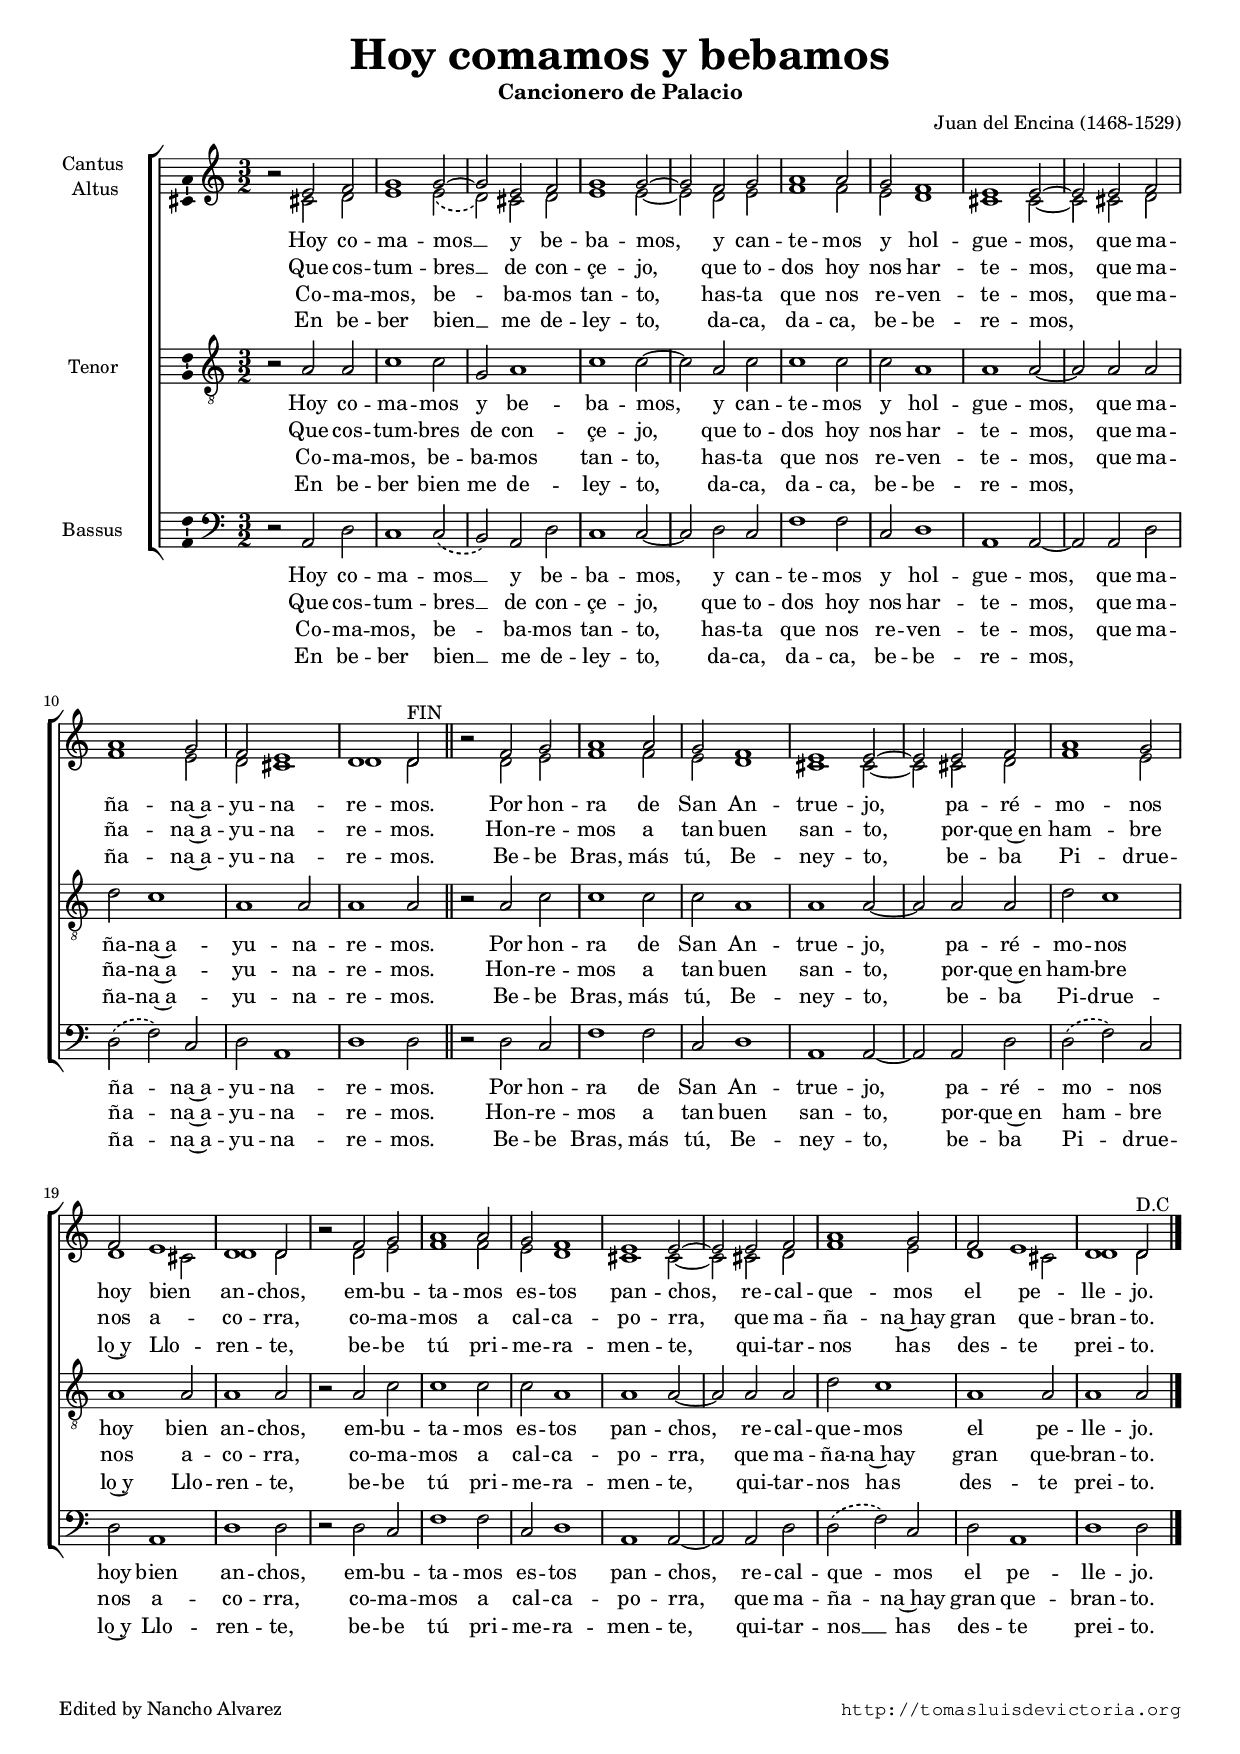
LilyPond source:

\version "2.18.0"

#(set-default-paper-size "a4")
#(set-global-staff-size 16.4)
#(ly:set-option 'point-and-click #f)
%mobile -s14.0 -i1.5

italicas=\override LyricText.font-shape = #'italic
rectas=\override LyricText.font-shape = #'upright
ss=\once \set suggestAccidentals = ##t
mtempo={\tempo 4 = 100}
mtempob={\tempo 4 = 50}
mt=#(define-music-function (parser location offset) (number?) ; move lyric text
      #{ \once \override LyricText.X-offset = -$offset #})


htitle="Hoy comamos y bebamos"
hcomposer="Encina"

\header {
	title=\markup{\fontsize #3 "Hoy comamos y bebamos"}
	subtitle="Cancionero de Palacio"
	%subsubtitle=\markup{\null \vspace #1 }
	composer="Juan del Encina (1468-1529)"
        pdfauthor=\composer
	%opus="(-)"
	%poet=\markup{"Cancionero de Palacio"}
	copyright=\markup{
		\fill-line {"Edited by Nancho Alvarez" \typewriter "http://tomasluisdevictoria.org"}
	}
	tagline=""
}


global={\key c \major \time 3/2  \skip 1*3/2*12 \bar "||" \skip 1*3/2*16 \bar "|."
}

cantus={
  <<{\voiceOne 
	b'2\rest e' f' |
	g'1 g'2 ~ |
	g' e' f' |
	g'1 g'2 ~ |
%5
	g' f' g' |
	a'1 a'2 |
	g' f'1 |
	e' e'2 ~ |
	e' e' f' |
%10
	a'1 g'2 |
	f' e'1 |
	d' d'2^"FIN" |
	b'\rest f' g' |
	a'1 a'2 |
%15
	g' f'1 |
	e' e'2 ~ |
	e' e' f' |
	a'1 g'2 |
	f' e'1 |
%20
	d' d'2
	b'\rest f' g' |
	a'1 a'2 |
%15
	g' f'1 |
	e' e'2 ~ |
	e' e' f' |
	a'1 g'2 |
	f' e'1 |
%20
	d' d'2^"D.C"
}

\new Voice{ \voiceTwo 
	s2 cis' d' |
	\phrasingSlurDashed
	e'1 e'2\( |
	d'\) cis' d' |
	e'1 e'2 ~ |
%5
	e' d' e' |
	f'1 f'2 |
	e' d'1 |
	cis' cis'2 ~ |
	cis' cis' d' |
%10
	f'1 e'2 |
	d' cis'1 |
	d' d'2 |
	s d' e' |
	f'1 f'2 |
%15
	e' d'1 |
	cis' cis'2 ~ |
	cis' cis' d' |
	f'1 e'2 |
	d'1 cis'2 |
%20
	d'1 d'2
	s d' e' |
	f'1 f'2 |
%15
	e' d'1 |
	cis' cis'2 ~ |
	cis' cis' d' |
	f'1 e'2 |
	d'1 cis'2 |
%20
	d'1 d'2
}
  >>
}

tenor={
	r2 a a |
	c'1 c'2 |
	g a1 |
	c' c'2 ~ |
%5
	c' a c' |
	c'1 c'2 |
	c' a1 |
	a a2 ~ |
	a a a |
%10
	d' c'1 |
	a a2 |
	a1 a2 |
	r a c' |
	c'1 c'2 |
%15
	c' a1 |
	a a2 ~ |
	a a a |
	d' c'1 |
	a a2 |
%20
	a1 a2
	r a c' |
	c'1 c'2 |
%15
	c' a1 |
	a a2 ~ |
	a a a |
	d' c'1 |
	a a2 |
%20
	a1 a2
}

bassus={
	r2 a, d |
	\phrasingSlurDashed
	c1 c2\( |
	b,\) a, d |
	c1 c2 ~ |
%5
	c d c |
	f1 f2 |
	c d1 |
	a, a,2 ~ |
	a, a, d |
%10
	d\( f\) c |
	d a,1 |
	d d2 |
	r d c |
	f1 f2 |
%15
	c d1 |
	a, a,2 ~ |
	a, a, d |
	d\( f\) c |
	d a,1 |
%20
	d d2
	r d c |
	f1 f2 |
%15
	c d1 |
	a, a,2 ~ |
	a, a, d |
	d\( f\) c |
	d a,1 |
%20
	d d2
}

textocantus=\lyricmode{
Hoy co -- ma -- mos __ _ y be -- ba -- mos, _
y can -- te -- mos y hol -- gue -- mos, _
que ma -- ña -- na~a -- yu -- na -- re -- mos.
Por hon -- ra de San An -- true -- jo, _
pa -- ré -- mo -- nos hoy \mt #0 bien an -- chos,
em -- bu -- ta -- mos es -- tos pan -- chos, _
re -- cal -- que -- mos el \mt #-1 pe -- lle -- jo.
}
textocantusb=\lyricmode{
Que cos -- tum -- bres __ _ de con -- çe -- jo, _
que to -- dos hoy nos har -- te -- mos, _
que ma -- ña -- na~a -- yu -- na -- re -- mos.
Hon -- re -- mos a tan buen san -- to, _
por -- que~en ham -- bre nos \mt #0 a -- co -- rra, 
co -- ma -- mos a cal -- ca -- po -- rra, _
que ma -- ña -- na~hay gran \mt #-1 que -- bran -- to.
}
textocantusc=\lyricmode{
Co -- ma -- mos, be -- _ ba -- mos tan -- to, _
has -- ta que nos re -- ven -- te -- mos, _
que ma -- ña -- na~a -- yu -- na -- re -- mos.
Be -- be Bras, más tú, Be -- ney -- to, _
be -- ba Pi -- drue -- lo~y \mt #0 Llo -- ren -- te, 
be -- be tú pri -- me -- ra -- men -- te, _
qui -- tar -- nos has des -- \mt #-1 te prei -- to.
}
textocantusd=\lyricmode{
En be -- ber bien __ _ me de -- ley -- to, _
da -- ca, da -- ca, be -- be -- re -- mos, _
}

textotenor=\lyricmode{
Hoy co -- ma -- mos y be -- ba -- mos, _
y can -- te -- mos y hol -- gue -- mos, _
que ma -- ña -- na~a -- yu -- na -- re -- mos.
Por hon -- ra de San An -- true -- jo, _
pa -- ré -- mo -- nos hoy bien an -- chos,
em -- bu -- ta -- mos es -- tos pan -- chos, _
re -- cal -- que -- mos el pe -- lle -- jo.
}
textotenorb=\lyricmode{
Que cos -- tum -- bres de con -- çe -- jo, _
que to -- dos hoy nos har -- te -- mos, _
que ma -- ña -- na~a -- yu -- na -- re -- mos.
Hon -- re -- mos a tan buen san -- to, _
por -- que~en ham -- bre nos a -- co -- rra, 
co -- ma -- mos a cal -- ca -- po -- rra, _
que ma -- ña -- na~hay gran que -- bran -- to.
}
textotenorc=\lyricmode{
Co -- ma -- mos, be -- ba -- mos tan -- to, _
has -- ta que nos re -- ven -- te -- mos, _
que ma -- ña -- na~a -- yu -- na -- re -- mos.
Be -- be Bras, más tú, Be -- ney -- to, _
be -- ba Pi -- drue -- lo~y Llo -- ren -- te, 
be -- be tú pri -- me -- ra -- men -- te, _
qui -- tar -- nos has des -- te prei -- to.
}
textotenord=\lyricmode{
En be -- ber bien me de -- ley -- to, _
da -- ca, da -- ca, be -- be -- re -- mos, _
}

textobassus=\lyricmode{
Hoy co -- ma -- mos __ _ y be -- ba -- mos, _
y can -- te -- mos y hol -- gue -- mos, _
que ma -- ña -- _ na~a -- yu -- na -- re -- mos.
Por hon -- ra de San An -- true -- jo, _
pa -- ré -- mo -- _ nos hoy bien an -- chos,
em -- bu -- ta -- mos es -- tos pan -- chos, _
re -- cal -- que -- _ mos el pe -- lle -- jo.
}
textobassusb=\lyricmode{
Que cos -- tum -- bres __ _ de con -- çe -- jo, _
que to -- dos hoy nos har -- te -- mos, _
que ma -- ña -- _ na~a -- yu -- na -- re -- mos.
Hon -- re -- mos a tan buen san -- to, _
por -- que~en ham -- _ bre nos a -- co -- rra,
co -- ma -- mos a cal -- ca -- po -- rra, _
que ma -- ña -- _ na~hay gran que -- bran -- to.
}
textobassusc=\lyricmode{
Co -- ma -- mos, be -- _ ba -- mos tan -- to, _
has -- ta que nos re -- ven -- te -- mos, _
que ma -- ña -- _ na~a -- yu -- na -- re -- mos.
Be -- be Bras, más tú, Be -- ney -- to, _
be -- ba Pi -- _ drue -- lo~y Llo -- ren -- te, 
be -- be tú pri -- me -- ra -- men -- te, _
qui -- tar -- nos __ _ has des -- te prei -- to.
}
textobassusd=\lyricmode{
En be -- ber bien __ _ me de -- ley -- to, _
da -- ca, da -- ca, be -- be -- re -- mos, _
}



\score {\transpose c' c'{
\new ChoirStaff<<

	\new Staff <<\global
	\new Voice="v1" {
		\set Staff.instrumentName=\markup{\center-column{"Cantus " "Altus" }}
		\clef "treble"
		\cantus }
	\new Lyrics \lyricsto "v1" {\textocantus }
	\new Lyrics \lyricsto "v1" {\textocantusb }
	\new Lyrics \lyricsto "v1" {\textocantusc }
	\new Lyrics \lyricsto "v1" {\textocantusd }
	>>

	
	\new Staff <<\global
	\new Voice="v3" {
		\set Staff.instrumentName="Tenor "
		\clef "G_8"
		\tenor }
	\new Lyrics \lyricsto "v3" {\textotenor }
	\new Lyrics \lyricsto "v3" {\textotenorb }
	\new Lyrics \lyricsto "v3" {\textotenorc }
	\new Lyrics \lyricsto "v3" {\textotenord }
	>>

	\new Staff <<\global
	\new Voice="v4" {
		\set Staff.instrumentName="Bassus "
		\clef "bass"
		\bassus }
	\new Lyrics \lyricsto "v4" {\textobassus }
	\new Lyrics \lyricsto "v4" {\textobassusb }
	\new Lyrics \lyricsto "v4" {\textobassusc }
	\new Lyrics \lyricsto "v4" {\textobassusd }
	>>
	
>>

	} % transpose

\layout{ 
	\context {\Lyrics 
		\override VerticalAxisGroup.staff-affinity = #UP
		\override VerticalAxisGroup.nonstaff-relatedstaff-spacing =
			#'((basic-distance . 0) (minimum-distance . 0) (padding . 1))
		\override VerticalAxisGroup.nonstaff-nonstaff-spacing =
			#'((basic-distance . 0) (minimum-distance . 0) (padding . .8))
		\override LyricText.font-size = #1.2
		\override LyricHyphen.minimum-distance = #0.5
	}
	\context {\Score 
		tempoHideNote = ##t
		\override BarNumber.padding = #2 
	}
	\context {\Voice 
		melismaBusyProperties = #'()
		%autoBeaming = ##f
	}
	\context {\Staff 
                %\RemoveEmptyStaves
                %\override VerticalAxisGroup.remove-first = ##t
		\override VerticalAxisGroup.staff-staff-spacing =
			#'((basic-distance . 11) (minimum-distance . 0) (padding . 1))
		\consists Ambitus_engraver 
		\override LigatureBracket.padding = #1
	}
}

%\midi { \mtempo }

}


\paper{
	evenHeaderMarkup=\markup  \fill-line { \fromproperty #'page:page-number-string \htitle \hcomposer }
	oddHeaderMarkup= \markup  \fill-line { \on-the-fly #not-first-page \hcomposer \on-the-fly #not-first-page \htitle \on-the-fly #not-first-page \fromproperty #'page:page-number-string }
	%system-count=20
	%page-count = 8
	systems-per-page = 3
	ragged-last-bottom = ##f
	indent=1.7\cm
	system-system-spacing =
	#'((basic-distance . 20) (minimum-distance . 0) (padding . 5))
	top-system-spacing = % header
	#'((basic-distance . 8) (minimum-distance . 0) (padding . 0))
	last-bottom-spacing = % footer
	#'((basic-distance . 20) (minimum-distance . 0) (padding . 4))
	markup-system-spacing.padding = #1.5
}
